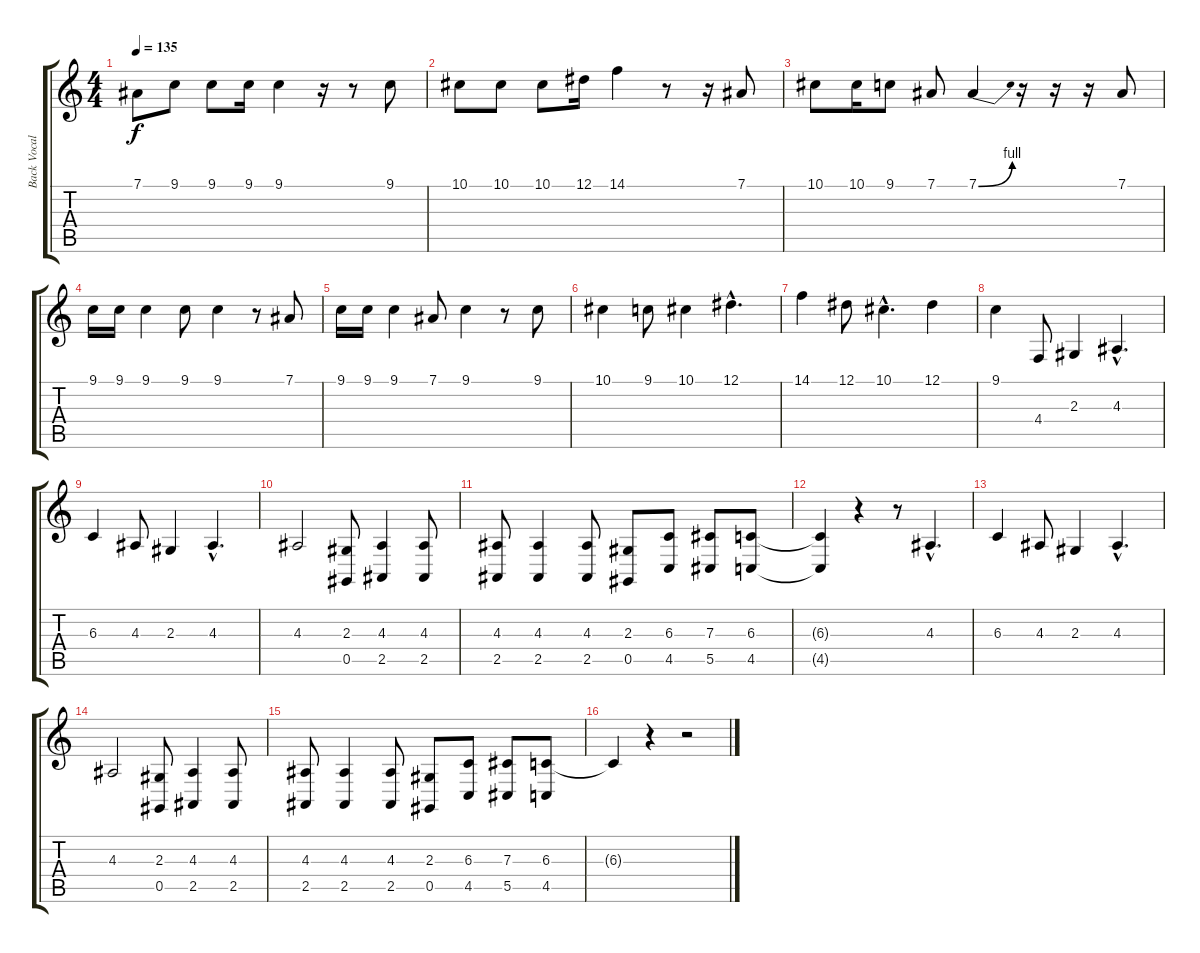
\track ("Back Vocal" "Back Vocal") {instrument synthbrass2}
\staff {score tabs}
\tuning (Eb4 Bb3 Gb3 Db3 Ab2 Eb2) {hide}
\ts (4 4)
\tempo 135
\clef g2
\ks c
7.1.8{dy f} 9.1.8 9.1.8 9.1.16 9.1.4 r.16 r.8 9.1.8 |
10.1.8 10.1.8 10.1.8 12.1.16 14.1.4 r.8 r.16 7.1.8 |
10.1.8 10.1.16 9.1.8 7.1.8 7.1{be (bend 0 0 60 4)}.4 r.16 r.16 r.16 7.1.8 |
9.1.16 9.1.16 9.1.4 9.1.8 9.1.4 r.8 7.1.8 |
9.1.16 9.1.16 9.1.4 7.1.8 9.1.4 r.8 9.1.8 |
10.1.4 9.1.8 10.1.4 12.1{hac}.4{d} |
14.1.4 12.1.8 10.1{hac}.4{d} 12.1.4 |
9.1.4 4.4.8 2.3.4 4.3{hac}.4{d} |
6.3.4 4.3.8 2.3.4 4.3{hac}.4{d} |
4.3.2 (2.3 0.5).8 (4.3 2.5).4 (4.3 2.5).8 |
(4.3 2.5).8 (4.3 2.5).4 (4.3 2.5).8 (2.3 0.5).8 (6.3 4.5).8 (7.3 5.5).8 (6.3 4.5).8 |
(6.3{t} 4.5{t}).4 r.4 r.8 4.3{hac}.4{d} |
6.3.4 4.3.8 2.3.4 4.3{hac}.4{d} |
4.3.2 (2.3 0.5).8 (4.3 2.5).4 (4.3 2.5).8 |
(4.3 2.5).8 (4.3 2.5).4 (4.3 2.5).8 (2.3 0.5).8 (6.3 4.5).8 (7.3 5.5).8 (6.3 4.5).8 |
6.3{t}.4 r.4 r.2
